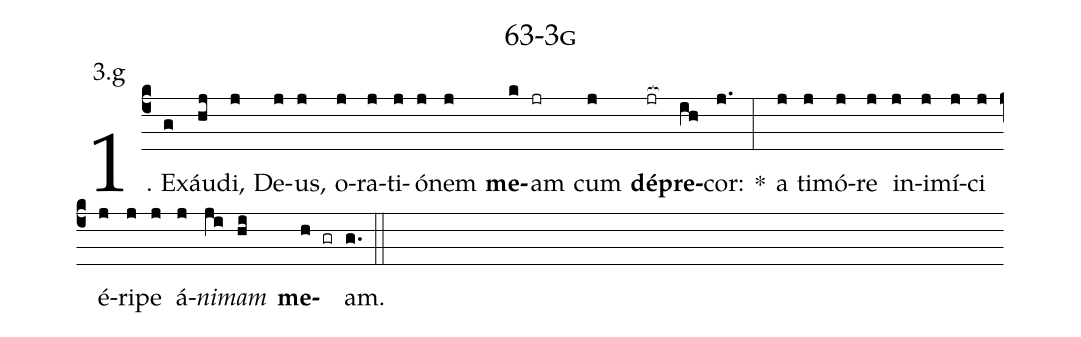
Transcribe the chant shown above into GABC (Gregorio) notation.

name: 63-3g;
annotation: 3.g;
%%
(c4)1. Ex(g)áu(hj)di,(j) De(j)us,(j) o(j)ra(j)ti(j)ó(j)nem(j) <b>me</b>(k)am(jr) cum(j) <b>dé</b>(jr[ocb:1{])<b>pre</b>(ih[ocb:0}])cor:(j.) *(:) a(j) ti(j)mó(j)re(j) in(j)i(j)mí(j)ci(j) é(j)ri(j)pe(j) á(j)<i>ni</i>(ji)<i>mam</i>(hi) <b>me</b>(h gr)am.(g.) (::)
